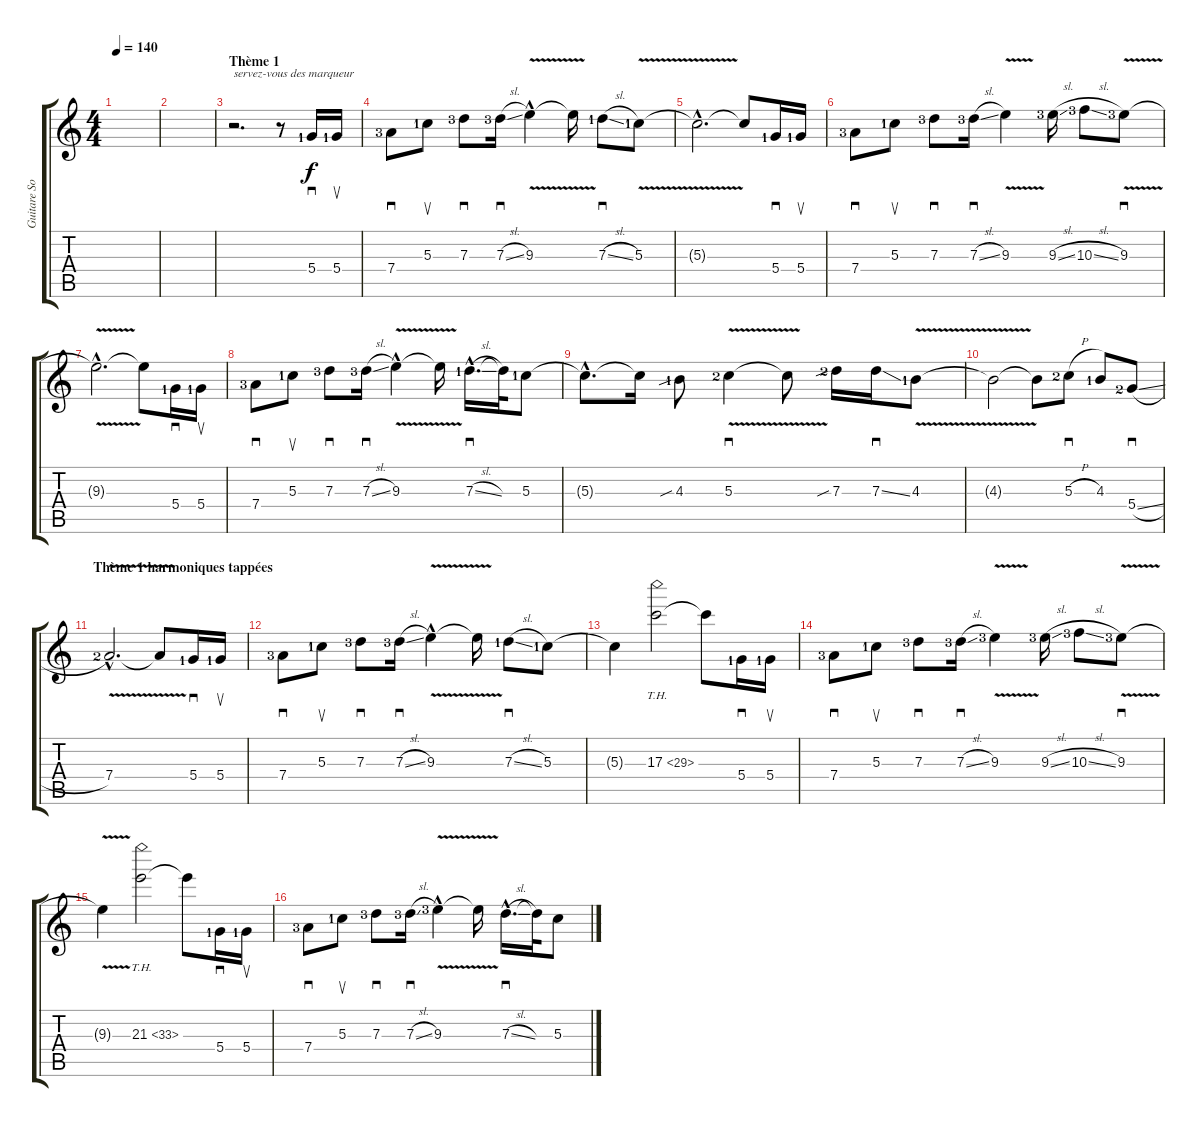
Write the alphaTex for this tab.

\track ("Guitare Soliste" "Guitare So") {instrument distortionguitar}
\staff {score tabs}
\tuning (E4 B3 G3 D3 A2 E2) {hide}
\ts (4 4)
\tempo 140
\clef g2
\ks c
|
|
\section ("" "Thème 1")
r.2{d txt "servez-vous des marqueur"} r.8 5.4{lf 2}.16{sd} 5.4{lf 2}.16{su} |
7.4{lf 4}.8{sd} 5.3{lf 2}.8{su} 7.3{lf 4}.8{sd} 7.3{sl lf 4}.16{sd} 9.3{v hac}.4 9.3{t}.16 7.3{sl lf 2}.8{sd} 5.3{v lf 2}.8 |
5.3{hac t}.2{d} 5.3{t}.8 5.4{lf 2}.16{sd} 5.4{lf 2}.16{su} |
7.4{lf 4}.8{sd} 5.3{lf 2}.8{su} 7.3{lf 4}.8{sd} 7.3{sl lf 4}.16{sd} 9.3{v}.4 9.3{sl lf 4}.16 10.3{sl lf 4}.8 9.3{v lf 4}.8{sd} |
9.3{hac t}.2{d} 9.3{t}.8 5.4{lf 2}.16{sd} 5.4{lf 2}.16{su} |
7.4{lf 4}.8{sd} 5.3{lf 2}.8{su} 7.3{lf 4}.8{sd} 7.3{sl lf 4}.16{sd} 9.3{v hac}.4 9.3{t}.16 7.3{sl hac lf 2}.16{d sd} 7.3{t}.32 5.3{lf 2}.8 |
5.3{hac t}.8{d} 5.3{t}.16 4.3{sib lf 2}.8 5.3{v lf 3}.4{sd} 5.3{t}.8 7.3{sib lf 3}.16 7.3{ss}.16{sd} 4.3{v lf 2}.8 |
4.3{t}.2 4.3{t}.8 5.3{h lf 3}.8{sd} 4.3{lf 2}.8 5.4{sl lf 3}.8{sd} |
\section ("" "Thème 1 harmoniques tappées")
7.4{v hac lf 3}.2{d} 7.4{t}.8 5.4{lf 2}.16{sd} 5.4{lf 2}.16{su} |
7.4{lf 4}.8{sd} 5.3{lf 2}.8{su} 7.3{lf 4}.8{sd} 7.3{sl lf 4}.16{sd} 9.3{v hac}.4 9.3{t}.16 7.3{sl lf 2}.8{sd} 5.3{lf 2}.8 |
5.3{t}.4 17.3{th 12}.2 17.3{t}.8 5.4{lf 2}.16{sd} 5.4{lf 2}.16{su} |
7.4{lf 4}.8{sd} 5.3{lf 2}.8{su} 7.3{lf 4}.8{sd} 7.3{sl lf 4}.16{sd} 9.3{v lf 4}.4 9.3{sl lf 4}.16 10.3{sl lf 4}.8 9.3{v lf 4}.8{sd} |
9.3{t}.4 21.3{th 12}.2 21.3{t}.8 5.4{lf 2}.16{sd} 5.4{lf 2}.16{su} |
7.4{lf 4}.8{sd} 5.3{lf 2}.8{su} 7.3{lf 4}.8{sd} 7.3{sl lf 4}.16{sd} 9.3{v hac lf 4}.4 9.3{t}.16 7.3{sl hac}.16{d sd} 7.3{t}.32 5.3.8
